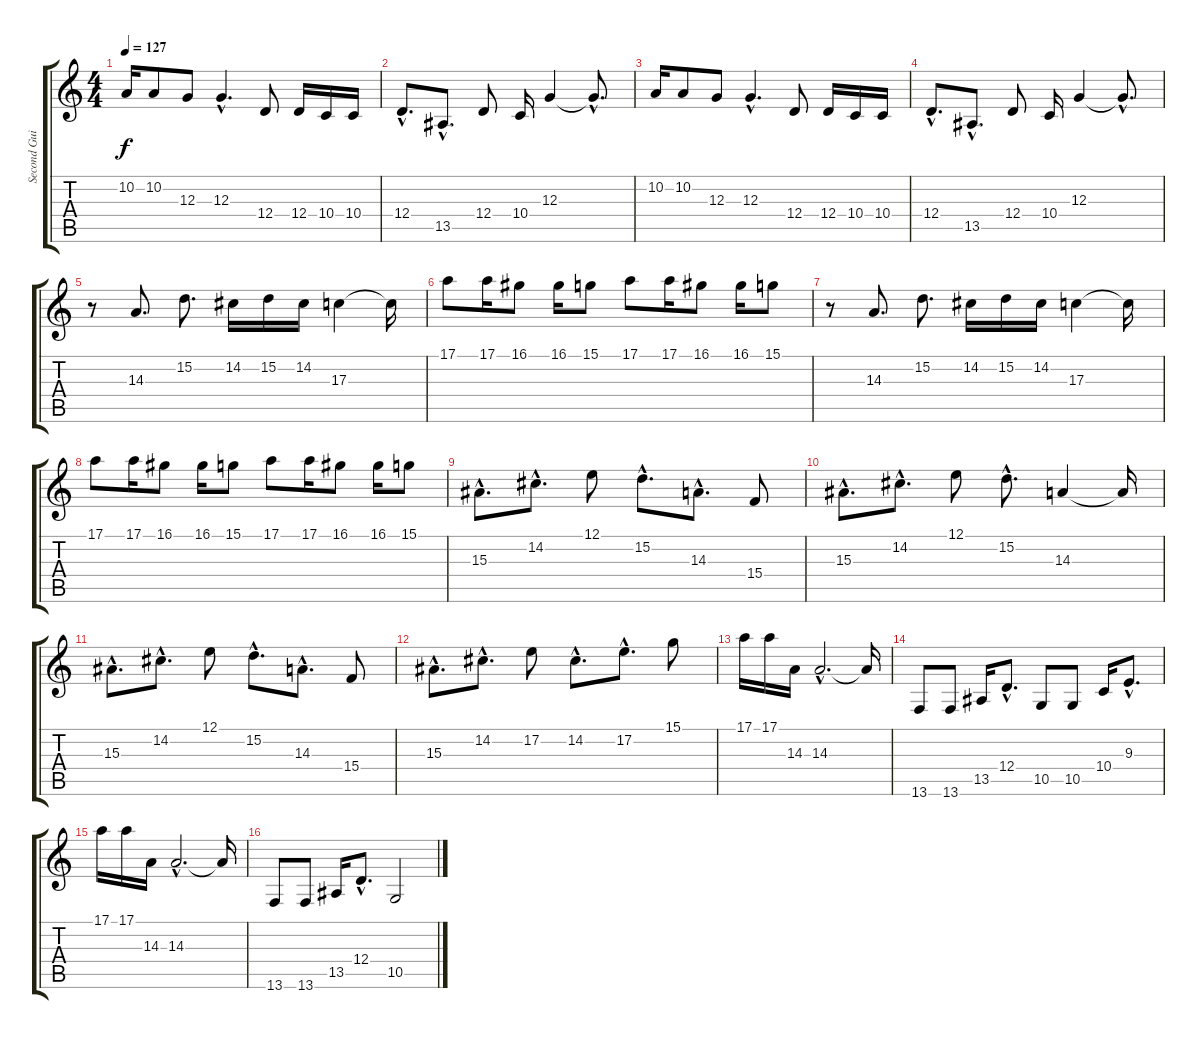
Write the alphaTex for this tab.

\track ("Second Guitar" "Second Gui") {instrument lead5charang}
\staff {score tabs}
\tuning (E4 B3 G3 D3 A2 E2) {hide}
\ts (4 4)
\tempo 127
\clef g2
\ks c
10.2.16{dy f instrument lead5charang} 10.2.8 12.3.8 12.3{hac}.4{d} 12.4.8{instrument lead1square} 12.4.16 10.4.16 10.4.16 |
12.4{hac}.8{d} 13.5{hac}.8{d} 12.4.8 10.4.16 12.3.4 12.3{hac t}.8{d} |
10.2.16{instrument lead5charang} 10.2.8 12.3.8 12.3{hac}.4{d} 12.4.8{instrument lead1square} 12.4.16 10.4.16 10.4.16 |
12.4{hac}.8{d} 13.5{hac}.8{d} 12.4.8 10.4.16 12.3.4 12.3{hac t}.8{d} |
r.8 14.3.8{d instrument electricguitarclean} 15.2.8{d} 14.2.16 15.2.16 14.2.16 17.3.4 17.3{t}.16 |
17.1.8 17.1.16 16.1.8 16.1.16 15.1.8 17.1.8 17.1.16 16.1.8 16.1.16 15.1.8 |
r.8 14.3.8{d} 15.2.8{d} 14.2.16 15.2.16 14.2.16 17.3.4 17.3{t}.16 |
17.1.8 17.1.16 16.1.8 16.1.16 15.1.8 17.1.8 17.1.16 16.1.8 16.1.16 15.1.8 |
15.3{hac}.8{d instrument lead1square} 14.2{hac}.8{d} 12.1.8 15.2{hac}.8{d} 14.3{hac}.8{d} 15.4.8 |
15.3{hac}.8{d} 14.2{hac}.8{d} 12.1.8 15.2{hac}.8{d} 14.3.4 14.3{t}.16 |
15.3{hac}.8{d} 14.2{hac}.8{d} 12.1.8 15.2{hac}.8{d} 14.3{hac}.8{d} 15.4.8 |
15.3{hac}.8{d} 14.2{hac}.8{d} 17.2.8 14.2{hac}.8{d} 17.2{hac}.8{d} 15.1.8 |
17.1.16 17.1.16 14.3.16 14.3{hac}.2{d} 14.3{t}.16 |
13.6.8 13.6.8 13.5.16 12.4{hac}.8{d} 10.5.8 10.5.8 10.4.16 9.3{hac}.8{d} |
17.1.16 17.1.16 14.3.16 14.3{hac}.2{d} 14.3{t}.16 |
13.6.8 13.6.8 13.5.16 12.4{hac}.8{d} 10.5.2
